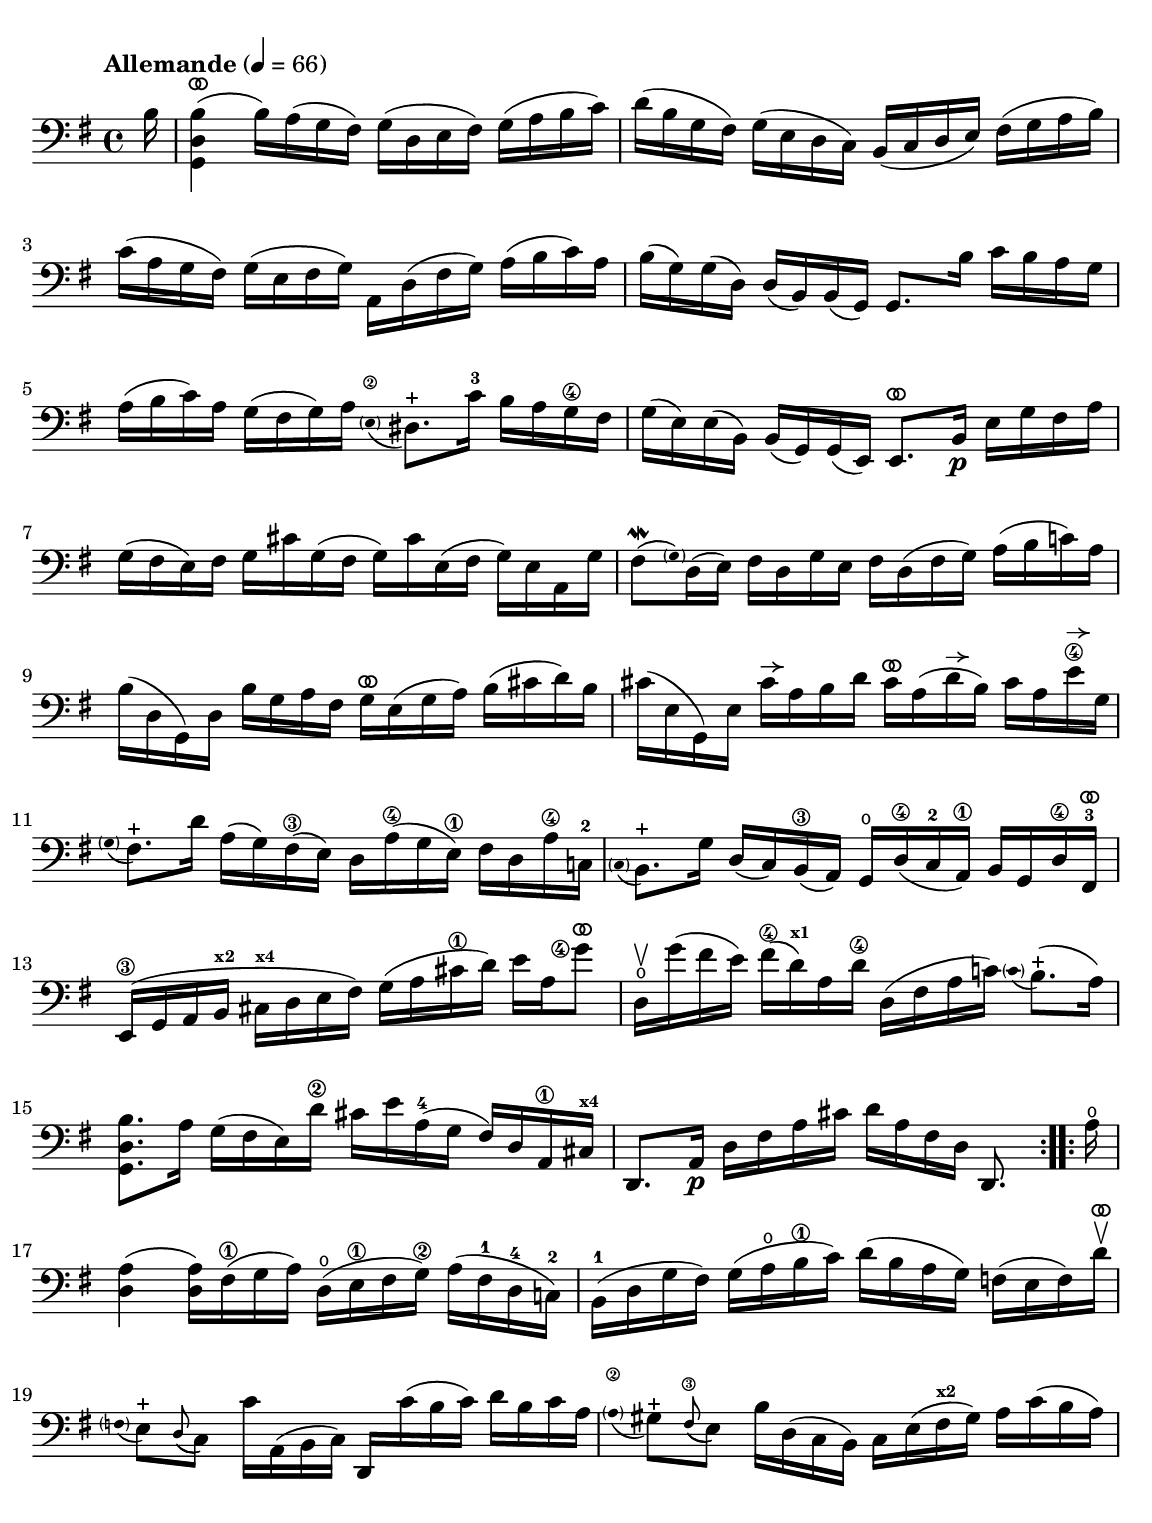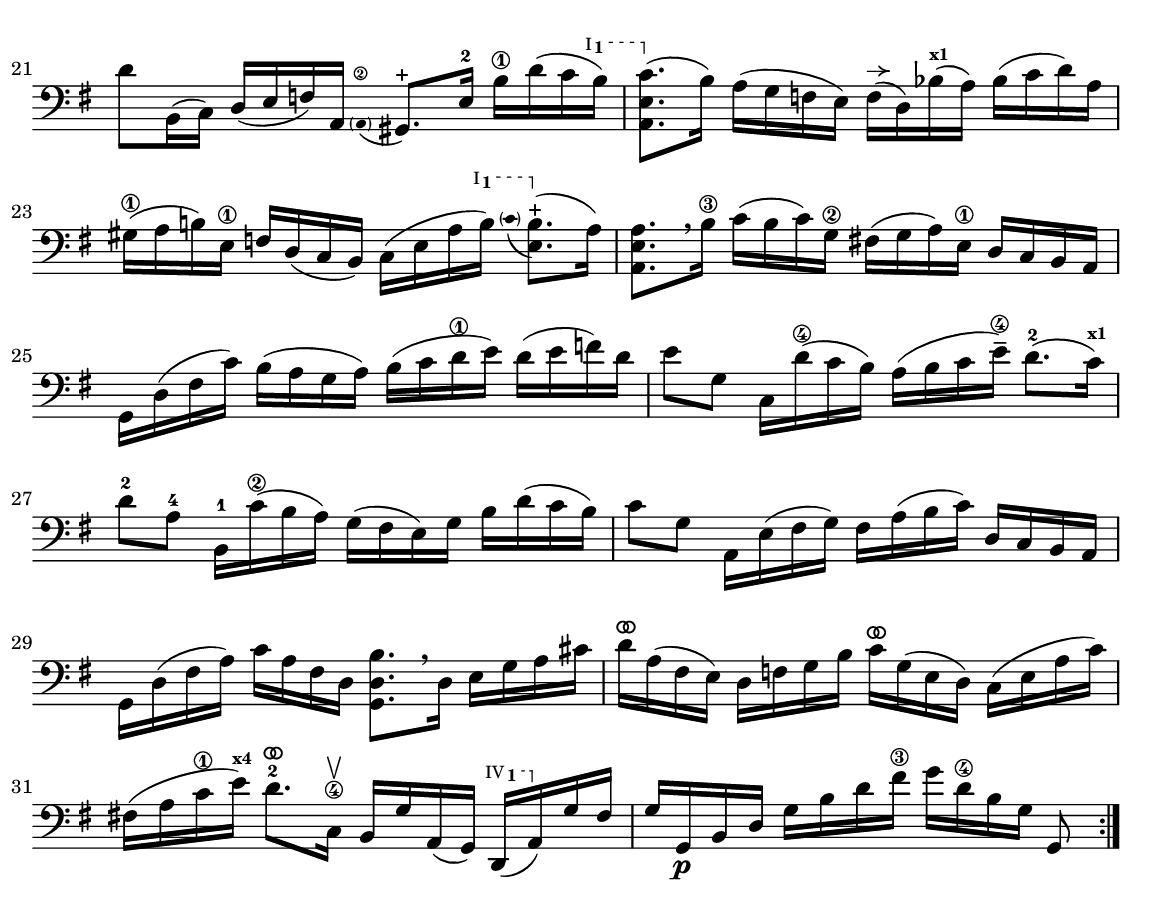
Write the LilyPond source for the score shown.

#(set-global-staff-size 21)

\version "2.18.2"

\header {
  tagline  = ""
}

\language "italiano"

% iPad Pro 12.9

\paper {
  paper-width  = 195\mm
  paper-height = 260\mm
  indent = #0
  page-count = #2
  line-width = #184
  print-page-number = ##f
  ragged-last-bottom = ##t
  ragged-bottom = ##f
%  ragged-last = ##t
}

% function parentheAll allows for accidental symbol to be included in parentheses
%
parentheAll = #(define-music-function (parser location note) (ly:music?)
#{
  \once \override ParenthesesItem.font-size = #-1
  \once \override ParenthesesItem.stencil = #(lambda (grob)
       (let* ((acc (ly:grob-object (ly:grob-parent grob Y) 'accidental-grob))
              (dot (ly:grob-object (ly:grob-parent grob Y) 'dot)))
         (if (not (null? acc)) (ly:pointer-group-interface::add-grob grob 'elements acc))
         (if (not (null? dot)) (ly:pointer-group-interface::add-grob grob 'elements dot))
         (parentheses-item::print grob)))
  \parenthesize $note
#})

% \phrasingSlurDashed
% \SlurDashed
% \slurSolid

allongerUne = \markup {
  \center-column {
    \combine
    \draw-line #'(-2 . 0)
    \arrow-head #X #RIGHT ##f
  }
}

ringsps = #"
  0.15 setlinewidth
  0.9 0.6 moveto
  0.4 0.6 0.5 0 361 arc
  stroke
  1.0 0.6 0.5 0 361 arc
  stroke
  "

vibrato = \markup {
  \with-dimensions #'(-0.2 . 1.6) #'(0 . 1.2)
  \postscript #ringsps
}

startModernBarre =
#(define-event-function (parser location fretnum partial)
   (number? number?)
    #{
      \tweak bound-details.left.text
        \markup
          \teeny \concat {
          #(format #f "~@r" fretnum)
          \hspace #.2
          \lower #.3 \small \bold \fontsize #-2 #(number->string partial)
          \hspace #.5
        }
      \tweak font-size -1
      \tweak font-shape #'upright
      \tweak style #'dashed-line
      \tweak dash-fraction #0.3
      \tweak dash-period #1
      \tweak bound-details.left.stencil-align-dir-y #0.35
      \tweak bound-details.left.padding 2.5 % was 0.25
      \tweak bound-details.left.attach-dir -1
      \tweak bound-details.left-broken.text ##f
      \tweak bound-details.left-broken.attach-dir -1
      %% adjust the numeric values to fit your needs:
      \tweak bound-details.left-broken.padding 0.5 %% was 1.5
      \tweak bound-details.right-broken.padding 0
      \tweak bound-details.right.padding 0.25
      \tweak bound-details.right.attach-dir 2
      \tweak bound-details.right-broken.text ##f
      \tweak bound-details.right.text
        \markup
          \with-dimensions #'(0 . 0) #'(-.3 . 0) %% was (0 . -1)
          \draw-line #'(0 . -1)
      \startTextSpan
   #})

stopBarre = \stopTextSpan

% Analysis brackets under the staff

\layout {
  \context {
    \Voice
    \consists "Horizontal_bracket_engraver"
  }
}

\score {
  \new Staff {
    \set fingeringOrientations = #'(left)
    \override Beam.auto-knee-gap = #2
    \override Hairpin.to-barline = ##f
    \override ParenthesesItem.padding = #0.1
    \override ParenthesesItem.font-size = #-1

    \tempo "Allemande" 4 = 66
    \time 4/4
    \key sol \major
    \clef "bass"

    \repeat volta 2 {
    | \partial 16
      si16
    | <<sol,4 re4 si4(^\vibrato>>
      si16) la16( sol16 fad16) sol16( re16 mi16 fad16)
      sol16( la16 si16 do'16)
    | re'16( si16 sol16 fad16) sol16( mi16 re16 do16)
      si,16( do16 re16 mi16) fad16( sol16 la16 si16)
    | do'16( la16 sol16 fad16) sol16( mi16 fad16 sol16)
      la,16 re16( fad16 sol16) la16( si16 do'16) la16
    | si16( sol16) sol16( re16) re16( si,16)
      si,16( sol,16) sol,8. si16 do'16 si16 la16 sol16
    | la16( si16 do'16) la16 sol16( fad16 sol16) la16
      \appoggiatura {\hide Stem \parenthesize mi8\2 \undo \hide Stem} red8.-+
      do'16-3 si16 la16 sol16\4 fad16
    | sol16( mi16) mi16( si,16)
      si,16( sol,16) sol,16( mi,16) mi,8.^\vibrato
      si,16\p mi16 sol16 fad16 la16
    | sol16( fad16 mi16) fad16 sol16 dod'16 sol16( fad16
      sol16) dod'16 mi16( fad16 sol16) mi16 la,16 sol16
    | fad8\mordent( \grace {\hide Stem \parenthesize sol) \undo \hide Stem}
      re16( mi16) fad16 re16 sol16 mi16 fad16
      re16( fad16 sol16) la16( si16 do'!16) la16
    | si16( re16 sol,16) re16 si16 sol16 la16 fad16
      sol16^\vibrato mi16( sol16 la16) si16( dod'16 re'16) si16
    | dod'16( mi16 sol,16) mi16 dod'16^\allongerUne la16 si16 re'16
      dod'16^\vibrato la16( re'16^\allongerUne si16) dod'16 la16 mi'16\4^\allongerUne sol16
    | \appoggiatura {\hide Stem \parenthesize sol8 \undo \hide Stem}
      fad8.-+ re'16 
      la16( sol16) fad16(\3 mi16) re16
      la16(\4 sol16 mi16)\1 fad16 re16 la16\4 do!16-2
    | \appoggiatura {\hide Stem \parenthesize do8 \undo \hide Stem} si,8.-+
      sol16 re16( do16) si,16(\3 la,16) sol,16\open
      re16(\4 do16-2 la,16)\1 si,16 sol,16 re16\4 fad,16-3^\vibrato
    | mi,16(\3 sol,16 la,16 si,16^\markup{\bold\teeny x2}
      dod16^\markup{\bold\teeny x4} re16 mi16 fad16)
      sol16( la16 dod'16\1 re'16) mi'16 la16 <sol'\finger\markup{\circle 4}>8^\vibrato
    | re16\upbow\open sol'16( fad'16 mi'16) fad'16(\4
      re'16)^\markup{\bold\teeny x1} la16 re'16\4
      re16( fad16 la16 do'!16)
      \appoggiatura {\hide Stem \parenthesize do'8 \undo \hide Stem} si8.-+(
      la16)
    | <<sol,8. re8. si8.>> la16 sol16( fad16 mi16) re'16\2
      dod'16 mi'16 la16(-4 sol16 fad16) re16 la,16\1
      dod16^\markup{\bold\teeny x4}
    | re,8. la,16\p re16 fad16 la16 dod'16 re'16 la16 fad16 re16 re,8.
    }

    \repeat volta 2 {
    | \partial 16
      la16\open
    | \set Score.currentBarNumber = #17
      <<re4 la4(>> <<re16 la16)>> fad16(\1 sol16 la16)
      re16(\open mi16\1 fad16 sol16)\2 la16( fad16-1 re16-4 do!16)-2
    | si,16(-1 re16 sol16 fad16) sol16( la16\open si16\1 do'16)
      re'16( si16 la16 sol16) fa!16( mi16 fa16) re'16\upbow^\vibrato
    | \appoggiatura {\hide Stem \parentheAll fa8 \undo \hide Stem}
      mi8[-+ \appoggiatura re8( do8)] do'16 la,16( si,16 do16) re,16
      do'16( si16 do'16) re'16 si16 do'16 la16
    | \appoggiatura {\hide Stem \parenthesize la8\2 \undo \hide Stem}
      sold8-+ \appoggiatura fad8(\3 mi8) si16 re16( do16 si,16)
      do16 mi16( fad16^\markup{\bold\teeny x2} sold16) la16 do'16( si16 la16)
    | re'8 si,16( do16) re16( mi16 fa16) la,16
      \appoggiatura {\hide Stem \parenthesize la,8\2 \undo \hide Stem}
      sold,8.-+ mi16-2 si16\1 re'16( do'16
      \startModernBarre #1 #1 si16)
    | <<la,8. mi8. do'8.(\stopBarre>> si16) la16( sol16 fa!16 mi16)
      fa16(^\allongerUne re16) sib16(^\markup{\bold\teeny x1} la16) sib16( do'16 re'16) la16
    | sold16(\1 la16 si!16) mi16\1 fa!16 re16( do16 si,16)
      do16( mi16 la16 \startModernBarre #1 #1 si16)
      <<mi8.
        \appoggiatura {\hide Stem \parenthesize do'8 \undo \hide Stem}
        si8.-+(\stopBarre>> la16)
    | <<la,8. mi8. la8.[>> \breathe si16]\3 do'16( si16 do'16) sol16\2
      fad!16( sol16 la16) mi16\1 re16 do16 si,16 la,16
    | sol,16 re16( fad16 do'16) si16( la16 sol16 la16)
      si16( do'16 re'16\1 mi'16) re'16( mi'16 fa'16) re'16
    | mi'8 sol8 do16 re'16(\4 do'16 si16)
      la16( si16 do'16 mi'16--)\4 re'8.(-2
      do'16)^\markup{\bold\teeny x1}
    | re'8-2 la8-4 si,16-1 do'16(\2 si16 la16)
      sol16( fad16 mi16) sol16 si16 re'16( do'16 si16)
    | do'8 sol8 la,16 mi16( fad16 sol16)
      fad16 la16( si16 do'16) re16 do16 si,16 la,16
    | sol,16 re16( fad16 la16) do'16 la16 fad16 re16
      <<sol,8. re8. si8.[>> \breathe re16] mi16 sol16 la16 dod'16
    | re'16^\vibrato la16( fad16 mi16) re16 fa!16 sol16 si16
      do'16^\vibrato sol16( mi16 re16) do16( mi16 la16 do'16)
    | fad!16( la16 do'16\1 mi'16)^\markup{\bold\teeny x4}
      re'8.-2^\vibrato
      do16\4\upbow si,16 sol16 la,16( sol,16)
      \startModernBarre #4 #1 re,16( la,16) \stopBarre sol16 fad16
    | sol16 sol,16\p si,16 re16 sol16 si16 re'16 fad'16\3
      sol'16 re'16\4 si16 sol16 sol,8
    }
  }
}
